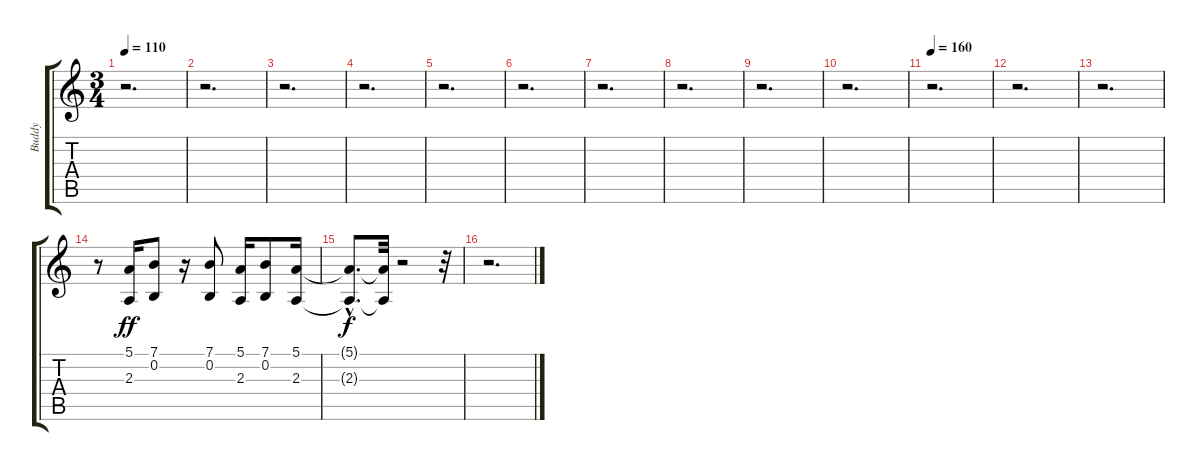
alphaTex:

\track ("Buddy" "Buddy") {instrument trombone}
\staff {score tabs}
\tuning (E4 B3 G3 D3 A2 E2) {hide}
\ts (3 4)
\tempo 110
\clef g2
\ks c
r.2{d dy ff} |
r.2{d} |
r.2{d} |
r.2{d} |
r.2{d} |
r.2{d} |
r.2{d} |
r.2{d} |
r.2{d} |
r.2{d} |
\tempo 160
r.2{d} |
r.2{d} |
r.2{d} |
r.8 (5.1 2.3).16 (7.1 0.2).8 r.16 (7.1 0.2).8 (5.1 2.3).16 (7.1 0.2).8 (5.1 2.3).16 |
(5.1{hac t} 2.3{hac t}).8{d dy f} (5.1{t} 2.3{t}).32 r.2 r.32 |
r.2{d}
